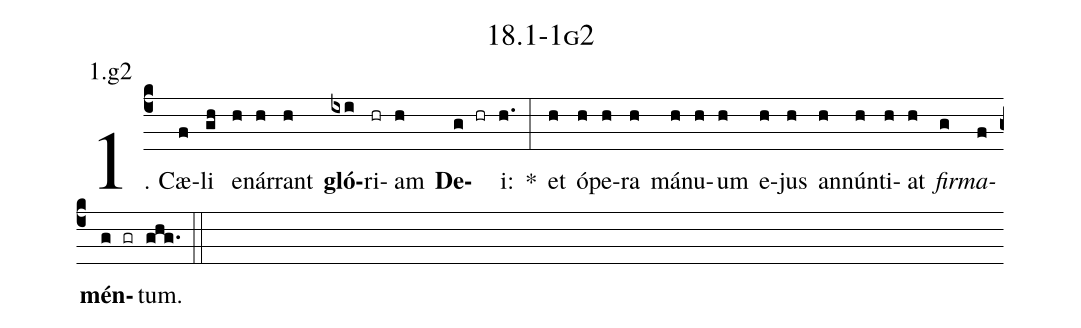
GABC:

name: 18.1-1g2;
annotation: 1.g2;
%%
(c4)1. Cæ(f)li(gh) e(h)nár(h)rant(h) <b>gló</b>(ixi)ri(hr)am(h) <b>De</b>(g hr)i:(h.) *(:) et(h) ó(h)pe(h)ra(h) má(h)nu(h)um(h) e(h)jus(h) an(h)nún(h)ti(h)at(h) <i>fir</i>(g)<i>ma</i>(f)<b>mén</b>(g gr)tum.(ghg.) (::)


%E(h) u(h) o(g) u(f) a(g) e.(ghg.) (::)
